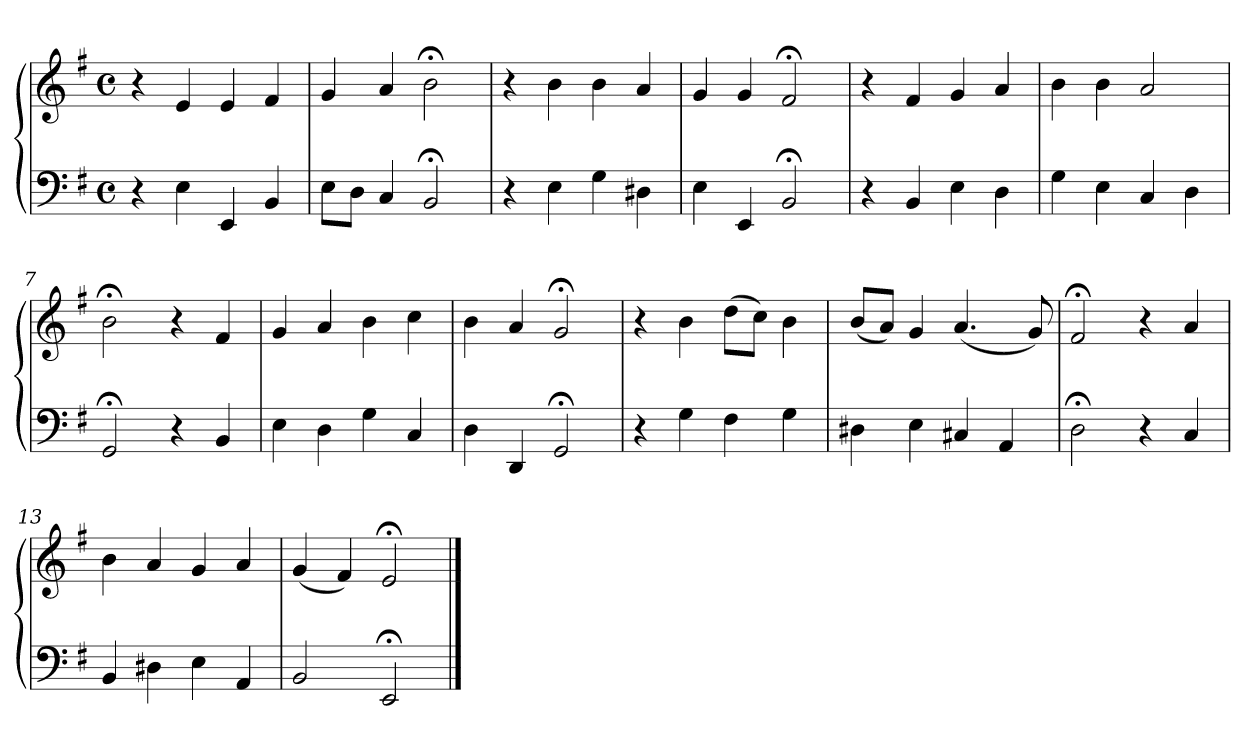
**kern	**kern
*part1	*part1
*staff2	*staff1
*clefF4	*clefG2
*k[f#]	*k[f#]
*M4/4	*M4/4
*met(c)	*met(c)
=1	=1
4r	4r
4E	4e
4EE	4e
4BB	4f#
=2	=2
8EL	4g
8DJ	.
4C	4a
2BB;<	2b;<
=3	=3
4r	4r
4E	4b
4G	4b
4D#X	4a
=4	=4
4E	4g
4EE	4g
2BB;<	2f#;<
=5	=5
4r	4r
4BB	4f#
4E	4g
4D	4a
=6	=6
4G	4b
4E	4b
4C	2a
4D	.
=7	=7
2GG;<	2b;<
4r	4r
4BB	4f#
!!LO:LB:g=z
=8	=8
4E	4g
4D	4a
4G	4b
4C	4cc
=9	=9
4D	4b
4DD	4a
2GG;<	2g;<
=10	=10
4r	4r
4G	4b
4F#	(8ddL
.	8ccJ)
4G	4b
=11	=11
4D#X	(8bL
.	8aJ)
4E	4g
4C#X	(4.a
4AA	.
.	8g)
=12	=12
2D;<	2f#;<
4r	4r
4C	4a
=13	=13
4BB	4b
4D#X	4a
4E	4g
4AA	4a
=14	=14
2BB	(4g
.	4f#)
2EE;<	2e;<
==	==
*-	*-
